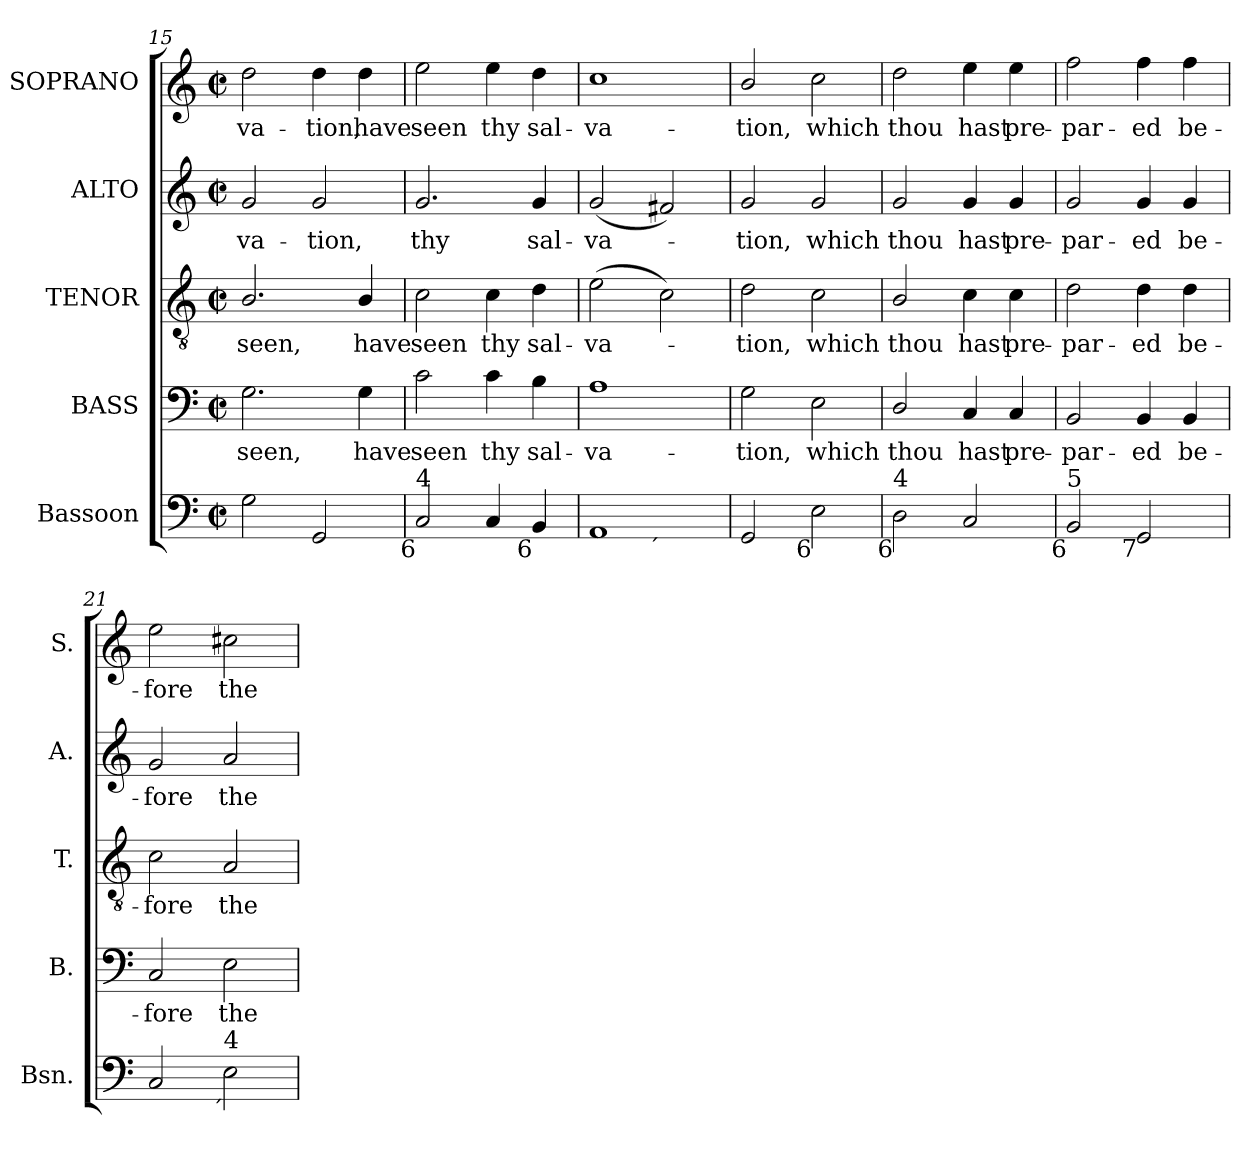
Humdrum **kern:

**kern	**kern	**text	**kern	**text	**kern	**text	**kern	**text
*part5	*part4	*part4	*part3	*part3	*part2	*part2	*part1	*part1
*staff5	*staff4	*staff4	*staff3	*staff3	*staff2	*staff2	*staff1	*staff1
*I"Bassoon	*I"BASS	*	*I"TENOR	*	*I"ALTO	*	*I"SOPRANO	*
*I'Bsn.	*I'B.	*	*I'T.	*	*I'A.	*	*I'S.	*
*clefF4	*clefF4	*	*clefGv2	*	*clefG2	*	*clefG2	*
*	*	*	*ITrd7c12	*	*	*	*	*
*k[]	*k[]	*	*k[]	*	*k[]	*	*k[]	*
*C:	*C:	*	*C:	*	*C:	*	*C:	*
*M2/2	*M2/2	*	*M2/2	*	*M2/2	*	*M2/2	*
*met(c|)	*met(c|)	*	*met(c|)	*	*met(c|)	*	*met(c|)	*
=15	=15	=15	=15	=15	=15	=15	=15	=15
!	!	!LO:LY:b:color=#000000	!	!	!	!	!	!
!	!	!	!	!LO:LY:b:color=#000000	!	!	!	!
!	!	!	!	!	!	!LO:LY:b:color=#000000	!	!
!	!	!	!	!	!	!	!	!LO:LY:b:color=#000000
2Gi\	2.Gi\	seen,	2.BBi/	seen,	2gi/	-va-	2ddi\	-va-
!	!	!	!	!	!	!LO:LY:b:color=#000000	!	!
!	!	!	!	!	!	!	!	!LO:LY:b:color=#000000
2GGi/	.	.	.	.	2gi/	-tion,	4ddi\	-tion,
!	!	!LO:LY:b:color=#000000	!	!	!	!	!	!
!	!	!	!	!LO:LY:b:color=#000000	!	!	!	!
!	!	!	!	!	!	!	!	!LO:LY:b:color=#000000
.	4Gi\	have	4BBi/	have	.	.	4ddi\	have
=16	=16	=16	=16	=16	=16	=16	=16	=16
!	!	!LO:LY:b:color=#000000	!	!	!	!	!	!
!	!	!	!	!LO:LY:b:color=#000000	!	!	!	!
!	!	!	!	!	!	!LO:LY:b:color=#000000	!	!
!LO:TX:b:rj:t=6	!	!	!	!	!	!	!	!
!LO:TX:t=4	!	!	!	!	!	!	!	!
!	!	!	!	!	!	!	!	!LO:LY:b:color=#000000
2Ci/	2ci\	seen	2Ci\	seen	2.gi/	thy	2eei\	seen
!	!	!LO:LY:b:color=#000000	!	!	!	!	!	!
!	!	!	!	!LO:LY:b:color=#000000	!	!	!	!
!	!	!	!	!	!	!	!	!LO:LY:b:color=#000000
4Ci/	4ci\	thy	4Ci\	thy	.	.	4eei\	thy
!	!	!LO:LY:b:color=#000000	!	!	!	!	!	!
!	!	!	!	!LO:LY:b:color=#000000	!	!	!	!
!	!	!	!	!	!	!LO:LY:b:color=#000000	!	!
!LO:TX:b:rj:t=6	!	!	!	!	!	!	!	!
!	!	!	!	!	!	!	!	!LO:LY:b:color=#000000
4BBi/	4Bi\	sal-	4Di\	sal-	4gi/	sal-	4ddi\	sal-
!!LO:LB:g=z
=17	=17	=17	=17	=17	=17	=17	=17	=17
!	!	!LO:LY:b:color=#000000	!	!	!	!	!	!
!	!	!	!	!LO:LY:b:color=#000000	!	!	!	!
!	!	!	!	!	!	!LO:LY:b:color=#000000	!	!
!LO:TX:b:rj:t=7	!	!	!	!	!	!	!	!
!	!	!	!	!	!	!	!	!LO:LY:b:color=#000000
*^	*	*	*	*	*	*	*	*
1AAi	2ryy	1Ai	-va-	(2Ei\	-va-	(2gi/	-va-	1cci	-va-
!	!LO:TX:b:rj:t=´	!	!	!	!	!	!	!	!
.	2ryy	.	.	2Ci\)	.	2f#Xi/)	.	.	.
*v	*v	*	*	*	*	*	*	*	*
=18	=18	=18	=18	=18	=18	=18	=18	=18
*^	*	*	*	*	*	*	*	*
!	!	!	!LO:LY:b:color=#000000	!	!	!	!	!	!
*v	*v	*	*	*	*	*	*	*	*
*^	*	*	*	*	*	*	*	*
!	!	!	!	!	!LO:LY:b:color=#000000	!	!	!	!
*v	*v	*	*	*	*	*	*	*	*
*^	*	*	*	*	*	*	*	*
!	!	!	!	!	!	!	!LO:LY:b:color=#000000	!	!
*v	*v	*	*	*	*	*	*	*	*
*^	*	*	*	*	*	*	*	*
!	!	!	!	!	!	!	!	!	!LO:LY:b:color=#000000
*v	*v	*	*	*	*	*	*	*	*
2GGi/	2Gi\	-tion,	2Di\	-tion,	2gi/	-tion,	2bi/	-tion,
!	!	!LO:LY:b:color=#000000	!	!	!	!	!	!
!	!	!	!	!LO:LY:b:color=#000000	!	!	!	!
!	!	!	!	!	!	!LO:LY:b:color=#000000	!	!
!LO:TX:b:rj:t=6	!	!	!	!	!	!	!	!
!	!	!	!	!	!	!	!	!LO:LY:b:color=#000000
2Ei\	2Ei\	which	2Ci\	which	2gi/	which	2cci\	which
=19	=19	=19	=19	=19	=19	=19	=19	=19
!	!	!LO:LY:b:color=#000000	!	!	!	!	!	!
!	!	!	!	!LO:LY:b:color=#000000	!	!	!	!
!	!	!	!	!	!	!LO:LY:b:color=#000000	!	!
!LO:TX:b:rj:t=6	!	!	!	!	!	!	!	!
!LO:TX:t=4	!	!	!	!	!	!	!	!
!	!	!	!	!	!	!	!	!LO:LY:b:color=#000000
2Di\	2Di/	thou	2BBi/	thou	2gi/	thou	2ddi\	thou
!	!	!LO:LY:b:color=#000000	!	!	!	!	!	!
!	!	!	!	!LO:LY:b:color=#000000	!	!	!	!
!	!	!	!	!	!	!LO:LY:b:color=#000000	!	!
!	!	!	!	!	!	!	!	!LO:LY:b:color=#000000
2Ci/	4Ci/	hast	4Ci\	hast	4gi/	hast	4eei\	hast
!	!	!LO:LY:b:color=#000000	!	!	!	!	!	!
!	!	!	!	!LO:LY:b:color=#000000	!	!	!	!
!	!	!	!	!	!	!LO:LY:b:color=#000000	!	!
!	!	!	!	!	!	!	!	!LO:LY:b:color=#000000
.	4Ci/	pre-	4Ci\	pre-	4gi/	pre-	4eei\	pre-
=20	=20	=20	=20	=20	=20	=20	=20	=20
!	!	!LO:LY:b:color=#000000	!	!	!	!	!	!
!	!	!	!	!LO:LY:b:color=#000000	!	!	!	!
!	!	!	!	!	!	!LO:LY:b:color=#000000	!	!
!LO:TX:b:rj:t=6	!	!	!	!	!	!	!	!
!LO:TX:t=5	!	!	!	!	!	!	!	!
!	!	!	!	!	!	!	!	!LO:LY:b:color=#000000
2BBi/	2BBi/	-par-	2Di\	-par-	2gi/	-par-	2ffi\	-par-
!	!	!LO:LY:b:color=#000000	!	!	!	!	!	!
!	!	!	!	!LO:LY:b:color=#000000	!	!	!	!
!	!	!	!	!	!	!LO:LY:b:color=#000000	!	!
!LO:TX:b:rj:t=7	!	!	!	!	!	!	!	!
!	!	!	!	!	!	!	!	!LO:LY:b:color=#000000
2GGi/	4BBi/	-ed	4Di\	-ed	4gi/	-ed	4ffi\	-ed
!	!	!LO:LY:b:color=#000000	!	!	!	!	!	!
!	!	!	!	!LO:LY:b:color=#000000	!	!	!	!
!	!	!	!	!	!	!LO:LY:b:color=#000000	!	!
!	!	!	!	!	!	!	!	!LO:LY:b:color=#000000
.	4BBi/	be-	4Di\	be-	4gi/	be-	4ffi\	be-
=21	=21	=21	=21	=21	=21	=21	=21	=21
!	!	!LO:LY:b:color=#000000	!	!	!	!	!	!
!	!	!	!	!LO:LY:b:color=#000000	!	!	!	!
!	!	!	!	!	!	!LO:LY:b:color=#000000	!	!
!	!	!	!	!	!	!	!	!LO:LY:b:color=#000000
2Ci/	2Ci/	-fore	2Ci\	-fore	2gi/	-fore	2eei\	-fore
!	!	!LO:LY:b:color=#000000	!	!	!	!	!	!
!	!	!	!	!LO:LY:b:color=#000000	!	!	!	!
!	!	!	!	!	!	!LO:LY:b:color=#000000	!	!
!LO:TX:b:rj:t=´	!	!	!	!	!	!	!	!
!LO:TX:t=4	!	!	!	!	!	!	!	!
!	!	!	!	!	!	!	!	!LO:LY:b:color=#000000
2Ei\	2Ei\	the	2AAi/	the	2ai/	the	2cc#Xi\	the
=	=	=	=	=	=	=	=	=
*-	*-	*-	*-	*-	*-	*-	*-	*-
